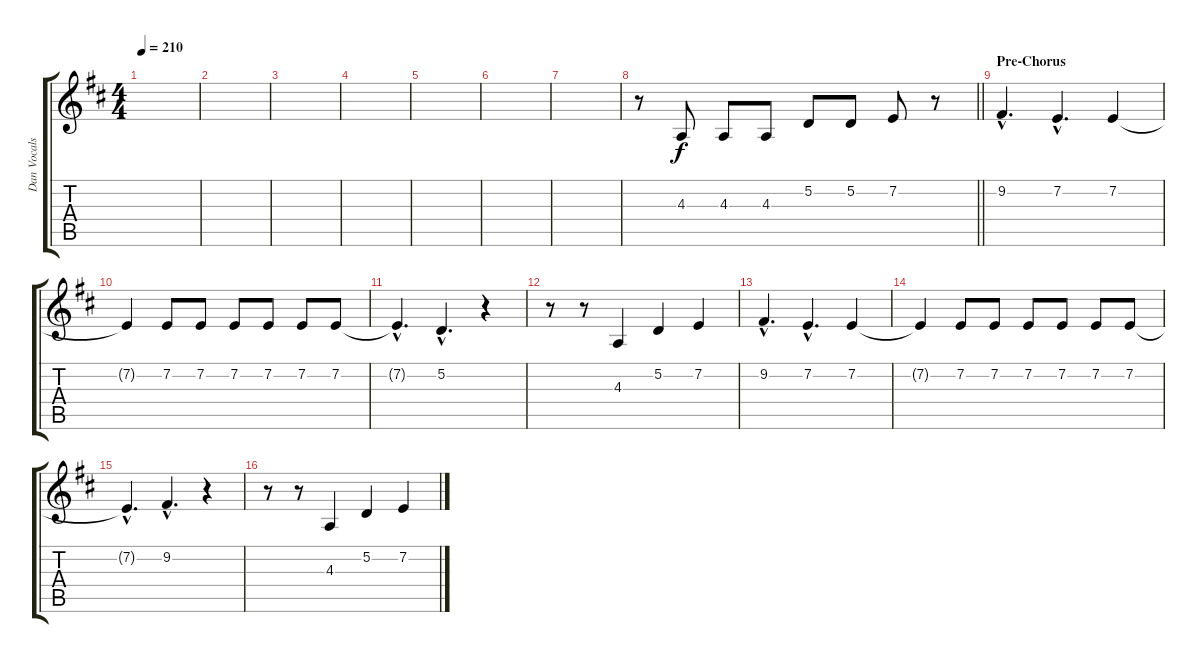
\track ("Dan Vocals" "Dan Vocals") {instrument oboe}
\staff {score tabs}
\tuning (D4 A3 F3 C3 G2 D2) {hide}
\ts (4 4)
\tempo 210
\clef g2
\ks d
|
|
|
|
|
|
|
\barLineRight lightlight
r.8 4.3.8 4.3.8 4.3.8 5.2.8 5.2.8 7.2.8 r.8 |
\section ("" "Pre-Chorus")
9.2{hac}.4{d} 7.2{hac}.4{d} 7.2.4 |
7.2{t}.4 7.2.8 7.2.8 7.2.8 7.2.8 7.2.8 7.2.8 |
7.2{hac t}.4{d} 5.2{hac}.4{d} r.4 |
r.8 r.8 4.3.4 5.2.4 7.2.4 |
9.2{hac}.4{d} 7.2{hac}.4{d} 7.2.4 |
7.2{t}.4 7.2.8 7.2.8 7.2.8 7.2.8 7.2.8 7.2.8 |
7.2{hac t}.4{d} 9.2{hac}.4{d} r.4 |
r.8 r.8 4.3.4 5.2.4 7.2.4
